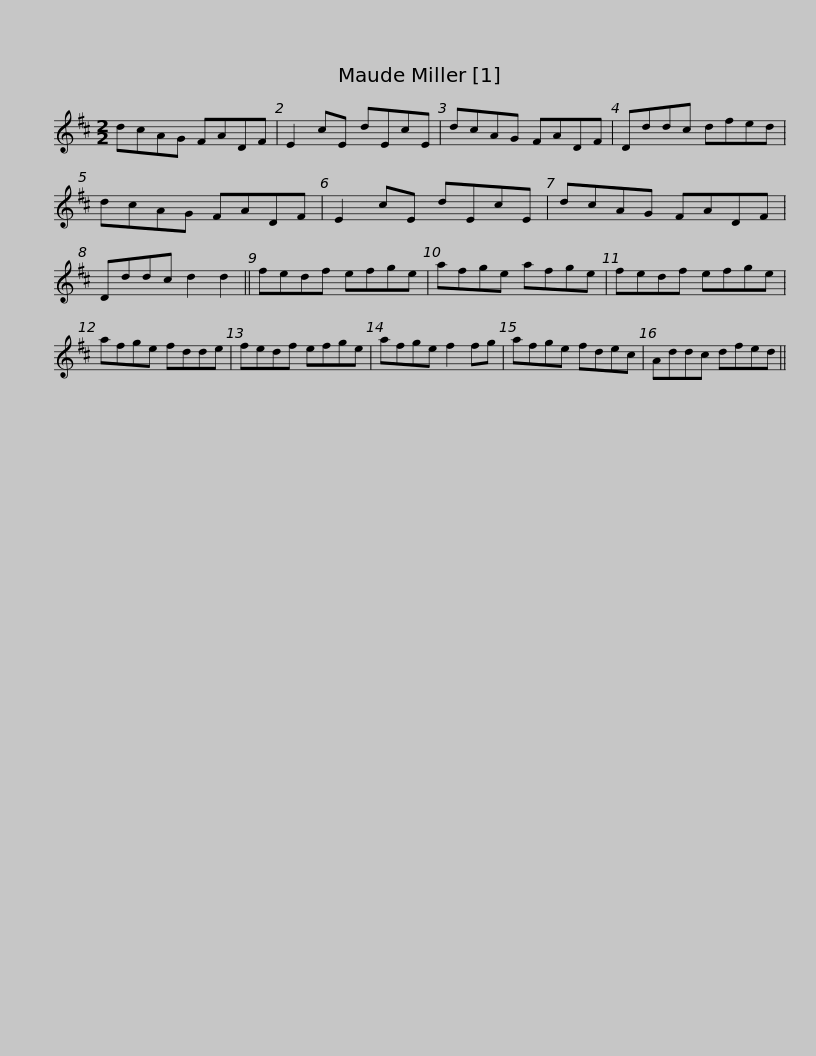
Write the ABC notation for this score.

X:1
L:1/8
M:2/2
I:linebreak $
K:D
V:1 treble
V:1
 dcAG FADF | E2 cE dEcE | dcAG FADF | Dddc dfed | dcAG FADF |$ %5
 E2 cE dEcE | dcAG FADF | Dddc d2 d2 || fedf efge | afge afge | %10
 fedf efge |$ afge fdde | fedf efge | afge f2 fg | afge fdec | %15
 Addc dfed || %16
